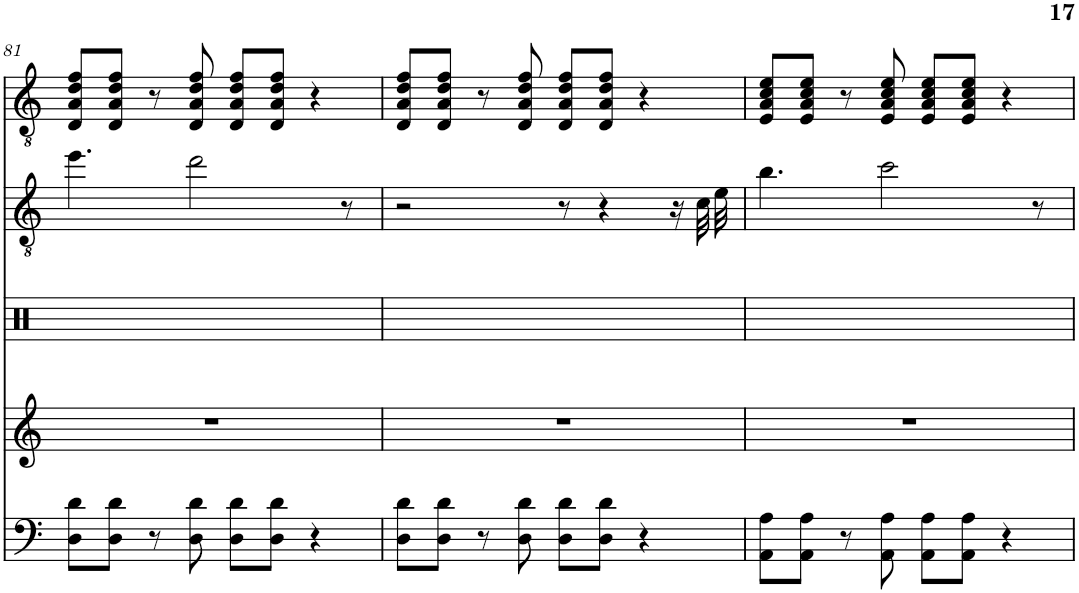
**kern	**kern	**kern	**kern	**kern
*part5	*part4	*part3	*part2	*part1
*staff5	*staff4	*staff3	*staff2	*staff1
*I"Voice	*I"Voice	*I"Voice	*I"Voice	*I"Voice
*I'V	*I'V	*I'V	*I'V	*I'V
!!LO:PB:g=z
*clefF4	*clefG2	*clefX	*clefGv2	*clefGv2
*k[]	*k[]	*k[]	*k[]	*k[]
*M4/4	*M4/4	*M4/4	*M4/4	*M4/4
=81	=81	=81	=81	=81
8D\ 8d\L	1r	1ryy	4.ee\	8D/ 8A/ 8d/ 8f/L
8D\ 8d\J	.	.	.	8D/ 8A/ 8d/ 8f/J
8r	.	.	.	8r
8D\ 8d\	.	.	2dd\	8D/ 8A/ 8d/ 8f/
8D\ 8d\L	.	.	.	8D/ 8A/ 8d/ 8f/L
8D\ 8d\J	.	.	.	8D/ 8A/ 8d/ 8f/J
4r	.	.	.	4r
.	.	.	8r	.
=82	=82	=82	=82	=82
8D\ 8d\L	1r	1ryy	2r	8D/ 8A/ 8d/ 8f/L
8D\ 8d\J	.	.	.	8D/ 8A/ 8d/ 8f/J
8r	.	.	.	8r
8D\ 8d\	.	.	.	8D/ 8A/ 8d/ 8f/
8D\ 8d\L	.	.	8r	8D/ 8A/ 8d/ 8f/L
8D\ 8d\J	.	.	4r	8D/ 8A/ 8d/ 8f/J
4r	.	.	.	4r
.	.	.	16r	.
.	.	.	32c\LLL	.
.	.	.	32e\JJJ	.
=83	=83	=83	=83	=83
8AA\ 8A\L	1r	1ryy	4.b\	8E/ 8A/ 8c/ 8e/L
8AA\ 8A\J	.	.	.	8E/ 8A/ 8c/ 8e/J
8r	.	.	.	8r
8AA\ 8A\	.	.	2cc\	8E/ 8A/ 8c/ 8e/
8AA\ 8A\L	.	.	.	8E/ 8A/ 8c/ 8e/L
8AA\ 8A\J	.	.	.	8E/ 8A/ 8c/ 8e/J
4r	.	.	.	4r
.	.	.	8r	.
=	=	=	=	=
*-	*-	*-	*-	*-
